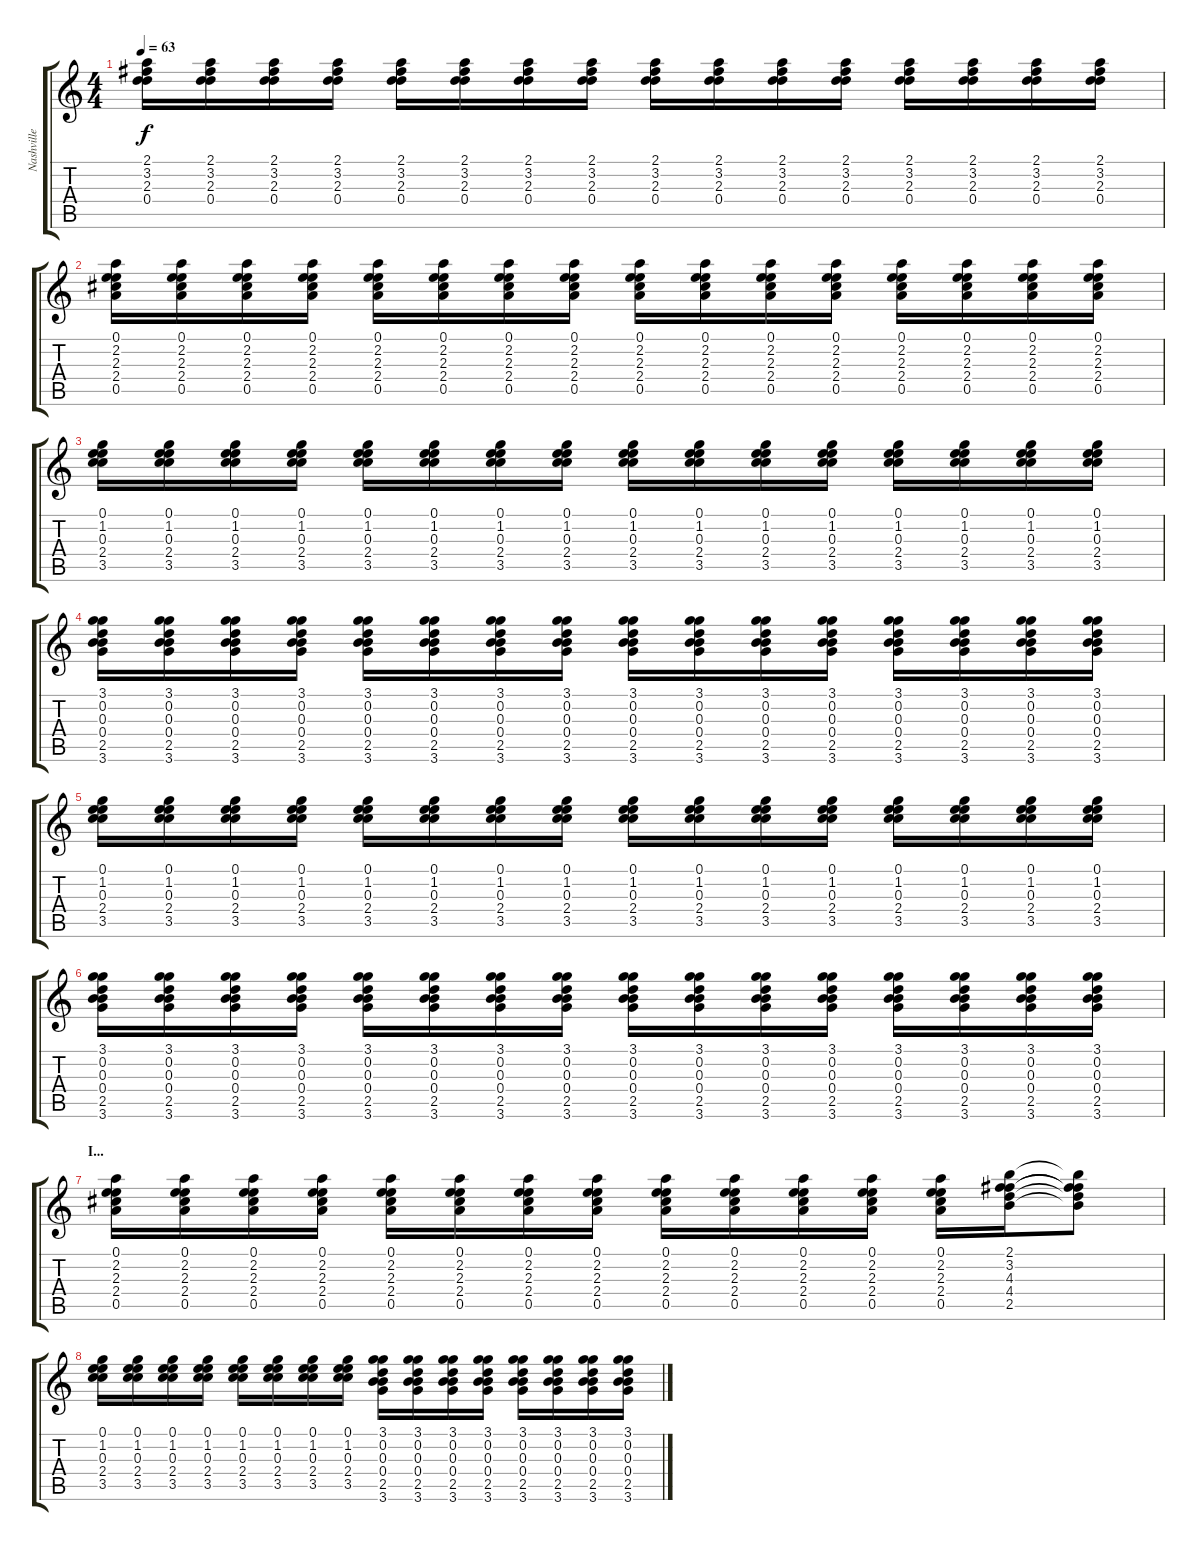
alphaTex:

\track ("Nashville Acoustic (Ritenour)" "Nashville ") {instrument acousticguitarsteel}
\staff {score tabs}
\tuning (E4 B3 G4 D4 A3 E3) {hide}
\ts (4 4)
\tempo 63
\clef g2
\ks c
(2.1 3.2 2.3 0.4).16{dy f} (2.1 3.2 2.3 0.4).16 (2.1 3.2 2.3 0.4).16 (2.1 3.2 2.3 0.4).16 (2.1 3.2 2.3 0.4).16 (2.1 3.2 2.3 0.4).16 (2.1 3.2 2.3 0.4).16 (2.1 3.2 2.3 0.4).16 (2.1 3.2 2.3 0.4).16 (2.1 3.2 2.3 0.4).16 (2.1 3.2 2.3 0.4).16 (2.1 3.2 2.3 0.4).16 (2.1 3.2 2.3 0.4).16 (2.1 3.2 2.3 0.4).16 (2.1 3.2 2.3 0.4).16 (2.1 3.2 2.3 0.4).16 |
(0.1 2.2 2.3 2.4 0.5).16 (0.1 2.2 2.3 2.4 0.5).16 (0.1 2.2 2.3 2.4 0.5).16 (0.1 2.2 2.3 2.4 0.5).16 (0.1 2.2 2.3 2.4 0.5).16 (0.1 2.2 2.3 2.4 0.5).16 (0.1 2.2 2.3 2.4 0.5).16 (0.1 2.2 2.3 2.4 0.5).16 (0.1 2.2 2.3 2.4 0.5).16 (0.1 2.2 2.3 2.4 0.5).16 (0.1 2.2 2.3 2.4 0.5).16 (0.1 2.2 2.3 2.4 0.5).16 (0.1 2.2 2.3 2.4 0.5).16 (0.1 2.2 2.3 2.4 0.5).16 (0.1 2.2 2.3 2.4 0.5).16 (0.1 2.2 2.3 2.4 0.5).16 |
(0.1 1.2 0.3 2.4 3.5).16 (0.1 1.2 0.3 2.4 3.5).16 (0.1 1.2 0.3 2.4 3.5).16 (0.1 1.2 0.3 2.4 3.5).16 (0.1 1.2 0.3 2.4 3.5).16 (0.1 1.2 0.3 2.4 3.5).16 (0.1 1.2 0.3 2.4 3.5).16 (0.1 1.2 0.3 2.4 3.5).16 (0.1 1.2 0.3 2.4 3.5).16 (0.1 1.2 0.3 2.4 3.5).16 (0.1 1.2 0.3 2.4 3.5).16 (0.1 1.2 0.3 2.4 3.5).16 (0.1 1.2 0.3 2.4 3.5).16 (0.1 1.2 0.3 2.4 3.5).16 (0.1 1.2 0.3 2.4 3.5).16 (0.1 1.2 0.3 2.4 3.5).16 |
(3.1 0.2 0.3 0.4 2.5 3.6).16 (3.1 0.2 0.3 0.4 2.5 3.6).16 (3.1 0.2 0.3 0.4 2.5 3.6).16 (3.1 0.2 0.3 0.4 2.5 3.6).16 (3.1 0.2 0.3 0.4 2.5 3.6).16 (3.1 0.2 0.3 0.4 2.5 3.6).16 (3.1 0.2 0.3 0.4 2.5 3.6).16 (3.1 0.2 0.3 0.4 2.5 3.6).16 (3.1 0.2 0.3 0.4 2.5 3.6).16 (3.1 0.2 0.3 0.4 2.5 3.6).16 (3.1 0.2 0.3 0.4 2.5 3.6).16 (3.1 0.2 0.3 0.4 2.5 3.6).16 (3.1 0.2 0.3 0.4 2.5 3.6).16 (3.1 0.2 0.3 0.4 2.5 3.6).16 (3.1 0.2 0.3 0.4 2.5 3.6).16 (3.1 0.2 0.3 0.4 2.5 3.6).16 |
(0.1 1.2 0.3 2.4 3.5).16 (0.1 1.2 0.3 2.4 3.5).16 (0.1 1.2 0.3 2.4 3.5).16 (0.1 1.2 0.3 2.4 3.5).16 (0.1 1.2 0.3 2.4 3.5).16 (0.1 1.2 0.3 2.4 3.5).16 (0.1 1.2 0.3 2.4 3.5).16 (0.1 1.2 0.3 2.4 3.5).16 (0.1 1.2 0.3 2.4 3.5).16 (0.1 1.2 0.3 2.4 3.5).16 (0.1 1.2 0.3 2.4 3.5).16 (0.1 1.2 0.3 2.4 3.5).16 (0.1 1.2 0.3 2.4 3.5).16 (0.1 1.2 0.3 2.4 3.5).16 (0.1 1.2 0.3 2.4 3.5).16 (0.1 1.2 0.3 2.4 3.5).16 |
(3.1 0.2 0.3 0.4 2.5 3.6).16 (3.1 0.2 0.3 0.4 2.5 3.6).16 (3.1 0.2 0.3 0.4 2.5 3.6).16 (3.1 0.2 0.3 0.4 2.5 3.6).16 (3.1 0.2 0.3 0.4 2.5 3.6).16 (3.1 0.2 0.3 0.4 2.5 3.6).16 (3.1 0.2 0.3 0.4 2.5 3.6).16 (3.1 0.2 0.3 0.4 2.5 3.6).16 (3.1 0.2 0.3 0.4 2.5 3.6).16 (3.1 0.2 0.3 0.4 2.5 3.6).16 (3.1 0.2 0.3 0.4 2.5 3.6).16 (3.1 0.2 0.3 0.4 2.5 3.6).16 (3.1 0.2 0.3 0.4 2.5 3.6).16 (3.1 0.2 0.3 0.4 2.5 3.6).16 (3.1 0.2 0.3 0.4 2.5 3.6).16 (3.1 0.2 0.3 0.4 2.5 3.6).16 |
\section ("" "I...")
(0.1 2.2 2.3 2.4 0.5).16 (0.1 2.2 2.3 2.4 0.5).16 (0.1 2.2 2.3 2.4 0.5).16 (0.1 2.2 2.3 2.4 0.5).16 (0.1 2.2 2.3 2.4 0.5).16 (0.1 2.2 2.3 2.4 0.5).16 (0.1 2.2 2.3 2.4 0.5).16 (0.1 2.2 2.3 2.4 0.5).16 (0.1 2.2 2.3 2.4 0.5).16 (0.1 2.2 2.3 2.4 0.5).16 (0.1 2.2 2.3 2.4 0.5).16 (0.1 2.2 2.3 2.4 0.5).16 (0.1 2.2 2.3 2.4 0.5).16 (2.1 3.2 4.3 4.4 2.5).16 (2.1{t} 3.2{t} 4.3{t} 4.4{t} 2.5{t}).8 |
(0.1 1.2 0.3 2.4 3.5).16 (0.1 1.2 0.3 2.4 3.5).16 (0.1 1.2 0.3 2.4 3.5).16 (0.1 1.2 0.3 2.4 3.5).16 (0.1 1.2 0.3 2.4 3.5).16 (0.1 1.2 0.3 2.4 3.5).16 (0.1 1.2 0.3 2.4 3.5).16 (0.1 1.2 0.3 2.4 3.5).16 (3.1 0.2 0.3 0.4 2.5 3.6).16 (3.1 0.2 0.3 0.4 2.5 3.6).16 (3.1 0.2 0.3 0.4 2.5 3.6).16 (3.1 0.2 0.3 0.4 2.5 3.6).16 (3.1 0.2 0.3 0.4 2.5 3.6).16 (3.1 0.2 0.3 0.4 2.5 3.6).16 (3.1 0.2 0.3 0.4 2.5 3.6).16 (3.1 0.2 0.3 0.4 2.5 3.6).16
